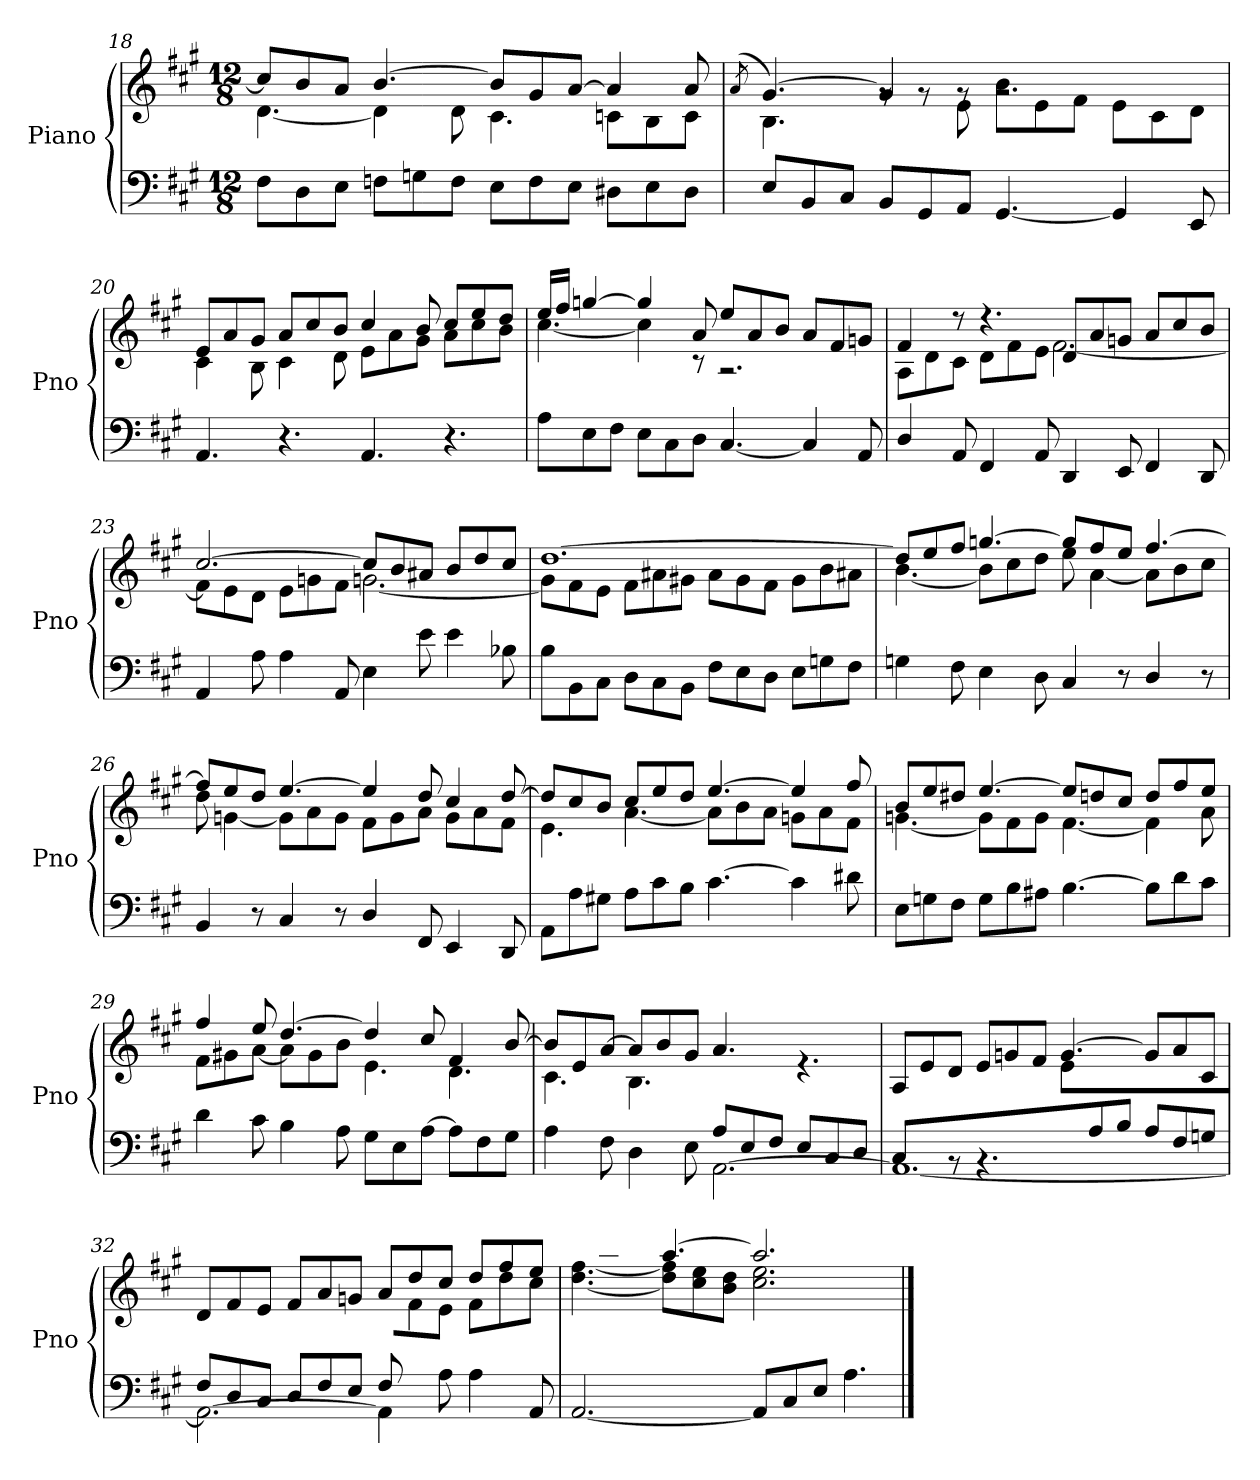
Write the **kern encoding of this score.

**kern	**kern
*part1	*part1
*staff2	*staff1
*I"Piano	*
*I'Pno	*
*clefF4	*clefG2
*k[f#c#g#]	*k[f#c#g#]
*M12/8	*M12/8
=18	=18
*	*^
8F#\L	8cc#/L]	[4.d\
8D\	8b/	.
8E\J	8a/J	.
8Fn\L	[4.b/	4d\]
8Gn\	.	.
8F\J	.	8d\
8E\L	8b/L]	4.c#\
8F\	8g#/	.
8E\J	[8a/J	.
8D#X\L	4a/]	8cn\L
8E\	.	8B\
8D#\J	8a/	8c\J
*	*v	*v
!!LO:LB:g=z
=19	=19
.	(>8qa/
*^	*^
*	*	*	*^
2ryy	8E/L	[4.g#/)	4.B\	8a!yy
.	8BB/	.	.	2g#!yy
.	8C#/J	.	.	.
.	8BB/L	4g#/]	8rg	.
8ryy	8GG#/	.	8rg	.
2..ryy	8AA/J	8rg	8e\	2..ryy
.	[4.GG#/	2.rg	8b\L	.
.	.	.	8e\	.
.	.	.	8f#\J	.
.	4GG#/]	.	8e\L	.
.	.	.	8c#\	.
.	8EE/	.	8d\J	.
*v	*v	*	*	*
*	*	*v	*v
=20	=20	=20
4.AA/	8e/L	4c#\
.	8a/	.
.	8g#/J	8B\
4.r	8a/L	4c#\
.	8cc#/	.
.	8b/J	8d\
4.AA/	4cc#/	8e\L
.	.	8a\
.	8b/	8g#\J
4.r	8cc#/L	8a\L
.	8ee/	8cc#\
.	8dd/J	8b\J
=21	=21	=21
8A\L	16ee/LL	[4.cc#\
.	16ff#/JJ	.
8E\	[4ggn/	.
8F#\J	.	.
8E\L	4gg/]	4cc#\]
8C#\	.	.
8D\J	8a/	8r
[4.C#/	8ee/L	2.r
.	8a/	.
.	8b/J	.
4C#/]	8a/L	.
.	8f#/	.
8AA/	8gn/J	.
!!LO:LB:g=z	!!
=22	=22	=22
4D/	4f#/	8A\L
.	.	8d\
8AA/	8r	8c#\J
4FF#/	4.r	8d\L
.	.	8f#\
8AA/	.	8e\J
4DD/	8d/L	[2.f#\
.	8a/	.
8EE/	8gn/J	.
4FF#/	8a/L	.
.	8cc#/	.
8DD/	8b/J	.
=23	=23	=23
4AA/	[2.cc#/	8f#\L]
.	.	8e\
8A\	.	8d\J
4A\	.	8e\L
.	.	8gn\
8AA/	.	8f#\J
4E\	8cc#/L]	[2.gn\
.	8b/	.
8e\	8a#X/J	.
4e\	8b/L	.
.	8dd/	.
8B-Xi\	8cc#/J	.
=24	=24	=24
8B\L	[1.dd	8g\L]
8BB\	.	8f#\
8C#\J	.	8e\J
8D\L	.	8f#\L
8C#\	.	8a#X\
8BB\J	.	8g#X\J
8F#\L	.	8a#\L
8E\	.	8g#\
8D\J	.	8f#\J
8E\L	.	8g#\L
8Gn\	.	8b\
8F#\J	.	8a#X\J
!!LO:LB:g=z	!!
=25	=25	=25
4Gn\	8dd/L]	[4.b\
.	8ee/	.
8F#\	8ff#/J	.
4E\	[4.ggn/	8b\L]
.	.	8cc#\
8D\	.	8dd\J
4C#/	8gg/L]	8ee\
.	8ff#/	[4a\
8r	8ee/J	.
4D/	[4.ff#/	8a\L]
.	.	8b\
8r	.	8cc#\J
=26	=26	=26
4BB/	8ff#/L]	8dd\
.	8ee/	[4gn\
8r	8dd/J	.
4C#/	[4.ee/	8g\L]
.	.	8a\
8r	.	8g\J
4D/	4ee/]	8f#\L
.	.	8g\
8FF#/	8dd/	8a\J
4EE/	4cc#/	8g\L
.	.	8a\
8DD/	[8dd/	8f#\J
=27	=27	=27
8AA\L	8dd/L]	4.e\
8A\	8cc#/	.
8G#X\J	8b/J	.
8A\L	8cc#/L	[4.a\
8c#\	8ee/	.
8B\J	8dd/J	.
[4.c#\	[4.ee/	8a\L]
.	.	8b\
.	.	8a\J
4c#\]	4ee/]	8gn\L
.	.	8a\
8d#X\	8ff#/	8f#\J
!!LO:LB:g=z	!!
=28	=28	=28
8E\L	8b/L	[4.gn\
8Gn\	8ee/	.
8F#\J	8dd#X/J	.
8G\L	[4.ee/	8g\L]
8B\	.	8f#\
8A#X\J	.	8g\J
[4.B\	8ee/L]	[4.f#\
.	8ddn/	.
.	8cc#/J	.
8B\L]	8dd/L	4f#\]
8d\	8ff#/	.
8c#\J	8ee/J	8a\
=29	=29	=29
4d\	4ff#/	8f#\L
.	.	8g#X\
8c#\	8ee/	[8a\J
4B\	[4.dd/	8a\L]
.	.	8g#\
8A\	.	8b\J
8G#\L	4dd/]	4.e\
8E\	.	.
[8A\J	8cc#/	.
8A\L]	4f#/	4.d\
8F#\	.	.
8G#\J	[8b/	.
=30	=30	=30
*^	*	*^
*	*^	*	*	*
2.ryy	4A\	2.ryy	8b/L]	4.c#\	2.ryy
.	.	.	8e/	.	.
.	8F#\	.	[8a/J	.	.
.	4D\	.	8a/L]	4.B\	.
.	.	.	8b/	.	.
.	8E\	.	8g#/J	.	.
2.ryy	8A/L	[2.AA\	4.a/	2.ryy	2.ryy
.	8E/	.	.	.	.
.	8F#/J	.	.	.	.
.	8E/L	.	4.re	.	.
.	8C#/	.	.	.	.
.	8D/J	.	.	.	.
*	*v	*v	*	*	*
*	*	*	*v	*v
!!LO:LB:g=z
=31	=31	=31	=31
4C#/	1.AA_	8A/L	2.ryy
.	.	8e/	.
8rBB	.	8d/J	.
4.rBB	.	8e/L	.
.	.	8gn/	.
.	.	8f#/J	.
8ryy	.	[4.g/	8e\L
8A/	.	.	2ryy
8B/J	.	.	.
8A/L	.	8g/L]	.
8F#/	.	8a/	.
8Gn/J	.	8c#/J	8ryy
=32	=32	=32	=32
*	*^	*	*^
2.ryy	8F#/L	2.AA\_	8d/L	2.ryy	1ryy
.	8D/	.	8f#/	.	.
.	8C#/J	.	8e/J	.	.
.	8D/L	.	8f#/L	.	.
.	8F#/	.	8a/	.	.
.	8E/J	.	8gn/J	.	.
8F#/L	4ryy	4AA\]	8a/L	8ryy	.
2ryy	.	.	8dd/	8f#\	.
.	8A\	2ryy	8cc#/J	8e\J	2ryy
.	4A\	.	8dd/L	8f#\L	.
.	.	.	8ff#/	8dd\	.
8ryy	8AA/	.	8ee/J	8cc#\J	.
*v	*v	*v	*	*	*
*	*	*v	*v
=33	=33	=33
[2.AA/	8ff#/Lyy	[4.dd\ [4.ff#\
.	8aa/	.
.	8gg#/J	.
.	[4.aa/	8dd\] 8ff#\]L
.	.	8cc#\ 8ee\
.	.	8b\ 8dd\J
8AA/L]	2.aa/]	2.cc#\ 2.ee\
8C#/	.	.
8E/J	.	.
4.A\	.	.
*	*v	*v
==	==
*-	*-
